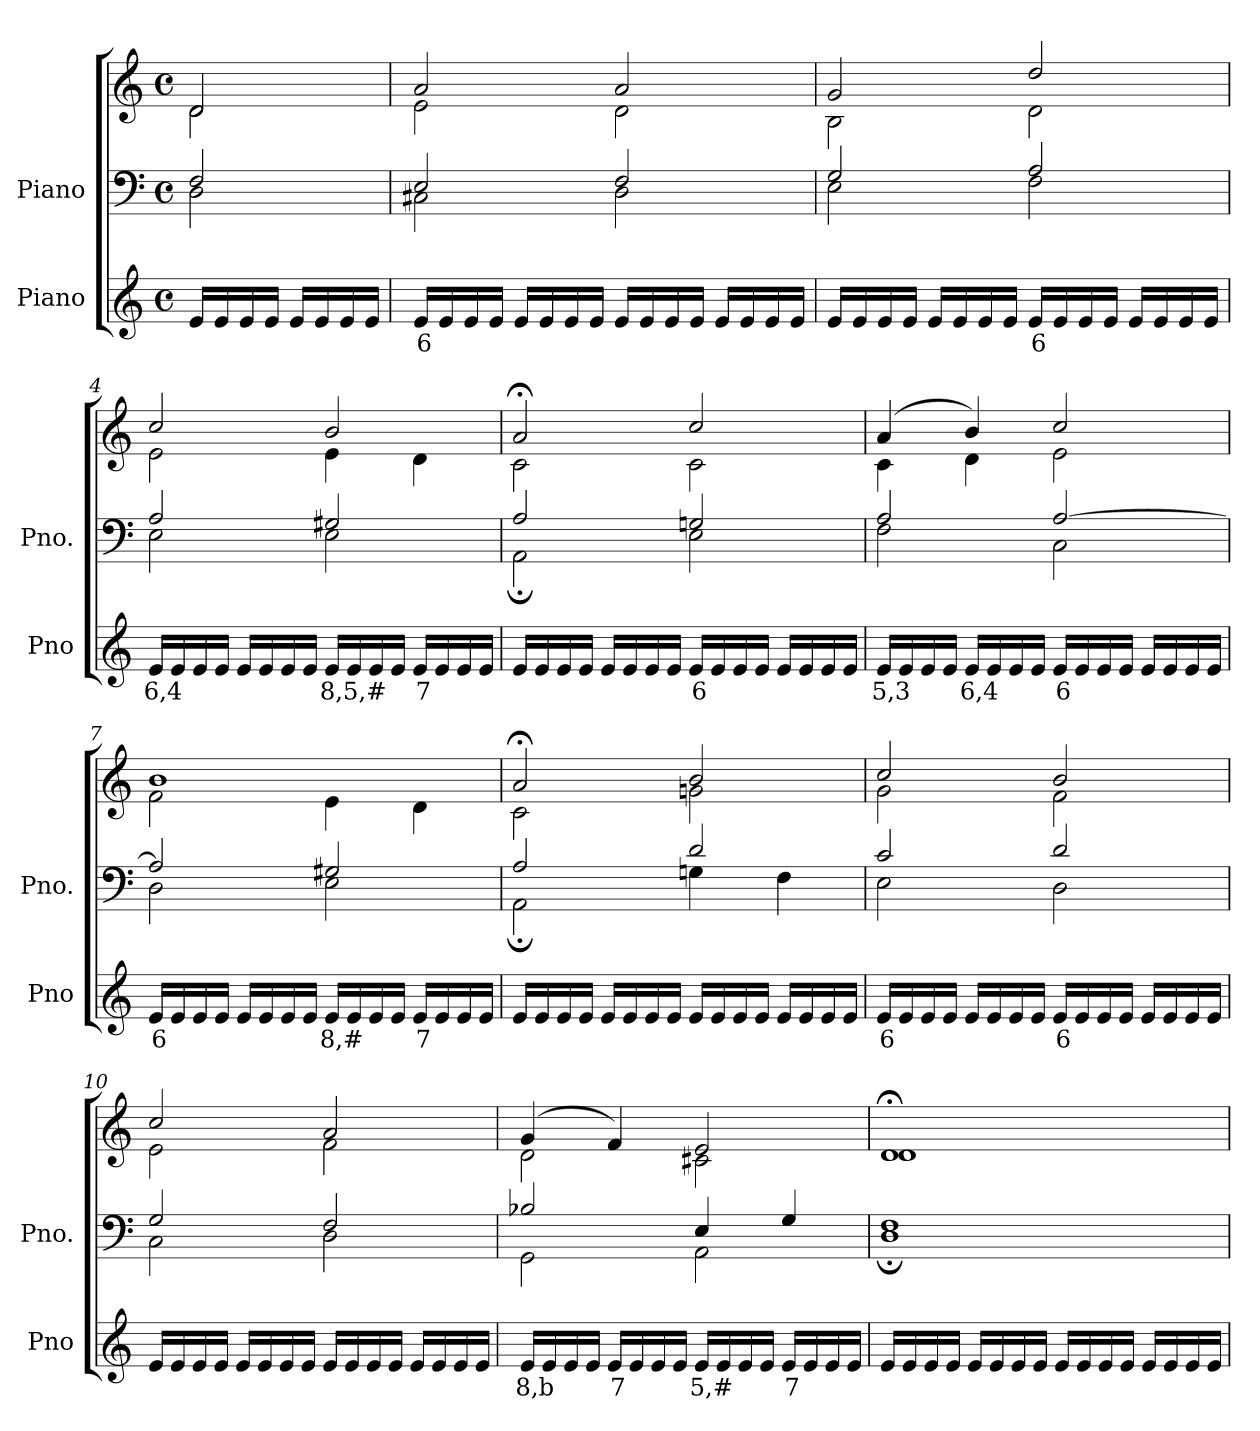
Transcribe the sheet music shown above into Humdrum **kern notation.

**kern	**text	**kern	**kern
*part2	*part2	*part1	*part1
*staff3	*staff3	*staff2	*staff1
*I"Piano	*	*I"Piano	*
*I'Pno	*	*I'Pno.	*
*clefG2	*	*clefF4	*clefG2
*k[]	*	*k[]	*k[]
*M4/4	*	*M4/4	*M4/4
*met(c)	*	*met(c)	*met(c)
=1	=1	=1	=1
*	*	*^	*^
16e/LL	.	2F/	2D\	2d/	2d\
16e/	.	.	.	.	.
16e/	.	.	.	.	.
16e/JJ	.	.	.	.	.
16e/LL	.	.	.	.	.
16e/	.	.	.	.	.
16e/	.	.	.	.	.
16e/JJ	.	.	.	.	.
=2	=2	=2	=2	=2	=2
!	!LO:LY:b	!	!	!	!
16e/LL	6	2E/	2C#X\	2a/	2e\
16e/	.	.	.	.	.
16e/	.	.	.	.	.
16e/JJ	.	.	.	.	.
16e/LL	.	.	.	.	.
16e/	.	.	.	.	.
16e/	.	.	.	.	.
16e/JJ	.	.	.	.	.
16e/LL	.	2F/	2D\	2a/	2d\
16e/	.	.	.	.	.
16e/	.	.	.	.	.
16e/JJ	.	.	.	.	.
16e/LL	.	.	.	.	.
16e/	.	.	.	.	.
16e/	.	.	.	.	.
16e/JJ	.	.	.	.	.
=3	=3	=3	=3	=3	=3
16e/LL	.	2G/	2E\	2g/	2B\
16e/	.	.	.	.	.
16e/	.	.	.	.	.
16e/JJ	.	.	.	.	.
16e/LL	.	.	.	.	.
16e/	.	.	.	.	.
16e/	.	.	.	.	.
16e/JJ	.	.	.	.	.
!	!LO:LY:b	!	!	!	!
16e/LL	6	2A/	2F\	2dd/	2d\
16e/	.	.	.	.	.
16e/	.	.	.	.	.
16e/JJ	.	.	.	.	.
16e/LL	.	.	.	.	.
16e/	.	.	.	.	.
16e/	.	.	.	.	.
16e/JJ	.	.	.	.	.
=4	=4	=4	=4	=4	=4
!	!LO:LY:b	!	!	!	!
16e/LL	6,4	2A/	2E\	2cc/	2e\
16e/	.	.	.	.	.
16e/	.	.	.	.	.
16e/JJ	.	.	.	.	.
16e/LL	.	.	.	.	.
16e/	.	.	.	.	.
16e/	.	.	.	.	.
16e/JJ	.	.	.	.	.
!	!LO:LY:b	!	!	!	!
16e/LL	8,5,#	2G#X/	2E\	2b/	4e\
16e/	.	.	.	.	.
16e/	.	.	.	.	.
16e/JJ	.	.	.	.	.
!	!LO:LY:b	!	!	!	!
16e/LL	7	.	.	.	4d\
16e/	.	.	.	.	.
16e/	.	.	.	.	.
16e/JJ	.	.	.	.	.
=5	=5	=5	=5	=5	=5
16e/LL	.	2A/	2AA;\	2a;</	2c\
16e/	.	.	.	.	.
16e/	.	.	.	.	.
16e/JJ	.	.	.	.	.
16e/LL	.	.	.	.	.
16e/	.	.	.	.	.
16e/	.	.	.	.	.
16e/JJ	.	.	.	.	.
!	!LO:LY:b	!	!	!	!
16e/LL	6	2Gn/	2E\	2cc/	2c\
16e/	.	.	.	.	.
16e/	.	.	.	.	.
16e/JJ	.	.	.	.	.
16e/LL	.	.	.	.	.
16e/	.	.	.	.	.
16e/	.	.	.	.	.
16e/JJ	.	.	.	.	.
=6	=6	=6	=6	=6	=6
!	!LO:LY:b	!	!	!	!
16e/LL	5,3	2A/	2F\	(>4a/	4c\
16e/	.	.	.	.	.
16e/	.	.	.	.	.
16e/JJ	.	.	.	.	.
!	!LO:LY:b	!	!	!	!
16e/LL	6,4	.	.	4b/)	4d\
16e/	.	.	.	.	.
16e/	.	.	.	.	.
16e/JJ	.	.	.	.	.
!	!LO:LY:b	!	!	!	!
16e/LL	6	[2A/	2C\	2cc/	2e\
16e/	.	.	.	.	.
16e/	.	.	.	.	.
16e/JJ	.	.	.	.	.
16e/LL	.	.	.	.	.
16e/	.	.	.	.	.
16e/	.	.	.	.	.
16e/JJ	.	.	.	.	.
=7	=7	=7	=7	=7	=7
!	!LO:LY:b	!	!	!	!
16e/LL	6	2A/]	2D\	1b	2f\
16e/	.	.	.	.	.
16e/	.	.	.	.	.
16e/JJ	.	.	.	.	.
16e/LL	.	.	.	.	.
16e/	.	.	.	.	.
16e/	.	.	.	.	.
16e/JJ	.	.	.	.	.
!	!LO:LY:b	!	!	!	!
16e/LL	8,#	2G#X/	2E\	.	4e\
16e/	.	.	.	.	.
16e/	.	.	.	.	.
16e/JJ	.	.	.	.	.
!	!LO:LY:b	!	!	!	!
16e/LL	7	.	.	.	4d\
16e/	.	.	.	.	.
16e/	.	.	.	.	.
16e/JJ	.	.	.	.	.
=8	=8	=8	=8	=8	=8
16e/LL	.	2A/	2AA;\	2a;</	2c\
16e/	.	.	.	.	.
16e/	.	.	.	.	.
16e/JJ	.	.	.	.	.
16e/LL	.	.	.	.	.
16e/	.	.	.	.	.
16e/	.	.	.	.	.
16e/JJ	.	.	.	.	.
16e/LL	.	2d/	4Gn\	2b/	2gn\
16e/	.	.	.	.	.
16e/	.	.	.	.	.
16e/JJ	.	.	.	.	.
!	!LO:LY:b	!	!	!	!
16e/LL	_	.	4F\	.	.
16e/	.	.	.	.	.
16e/	.	.	.	.	.
16e/JJ	.	.	.	.	.
=9	=9	=9	=9	=9	=9
!	!LO:LY:b	!	!	!	!
16e/LL	6	2c/	2E\	2cc/	2g\
16e/	.	.	.	.	.
16e/	.	.	.	.	.
16e/JJ	.	.	.	.	.
16e/LL	.	.	.	.	.
16e/	.	.	.	.	.
16e/	.	.	.	.	.
16e/JJ	.	.	.	.	.
!	!LO:LY:b	!	!	!	!
16e/LL	6	2d/	2D\	2b/	2f\
16e/	.	.	.	.	.
16e/	.	.	.	.	.
16e/JJ	.	.	.	.	.
16e/LL	.	.	.	.	.
16e/	.	.	.	.	.
16e/	.	.	.	.	.
16e/JJ	.	.	.	.	.
=10	=10	=10	=10	=10	=10
16e/LL	.	2G/	2C\	2cc/	2e\
16e/	.	.	.	.	.
16e/	.	.	.	.	.
16e/JJ	.	.	.	.	.
16e/LL	.	.	.	.	.
16e/	.	.	.	.	.
16e/	.	.	.	.	.
16e/JJ	.	.	.	.	.
16e/LL	.	2F/	2D\	2a/	2f\
16e/	.	.	.	.	.
16e/	.	.	.	.	.
16e/JJ	.	.	.	.	.
16e/LL	.	.	.	.	.
16e/	.	.	.	.	.
16e/	.	.	.	.	.
16e/JJ	.	.	.	.	.
=11	=11	=11	=11	=11	=11
!	!LO:LY:b	!	!	!	!
16e/LL	8,b	2B-X/	2GG\	(>4g/	2d\
16e/	.	.	.	.	.
16e/	.	.	.	.	.
16e/JJ	.	.	.	.	.
!	!LO:LY:b	!	!	!	!
16e/LL	7	.	.	4f/)	.
16e/	.	.	.	.	.
16e/	.	.	.	.	.
16e/JJ	.	.	.	.	.
!	!LO:LY:b	!	!	!	!
16e/LL	5,#	4E/	2AA\	2e/	2c#X\
16e/	.	.	.	.	.
16e/	.	.	.	.	.
16e/JJ	.	.	.	.	.
!	!LO:LY:b	!	!	!	!
16e/LL	7	4G/	.	.	.
16e/	.	.	.	.	.
16e/	.	.	.	.	.
16e/JJ	.	.	.	.	.
=12	=12	=12	=12	=12	=12
16e/LL	.	1F	1D;	1d;<	1d
16e/	.	.	.	.	.
16e/	.	.	.	.	.
16e/JJ	.	.	.	.	.
16e/LL	.	.	.	.	.
16e/	.	.	.	.	.
16e/	.	.	.	.	.
16e/JJ	.	.	.	.	.
16e/LL	.	.	.	.	.
16e/	.	.	.	.	.
16e/	.	.	.	.	.
16e/JJ	.	.	.	.	.
16e/LL	.	.	.	.	.
16e/	.	.	.	.	.
16e/	.	.	.	.	.
16e/JJ	.	.	.	.	.
*	*	*v	*v	*	*
*	*	*	*v	*v
=	=	=	=
*-	*-	*-	*-
